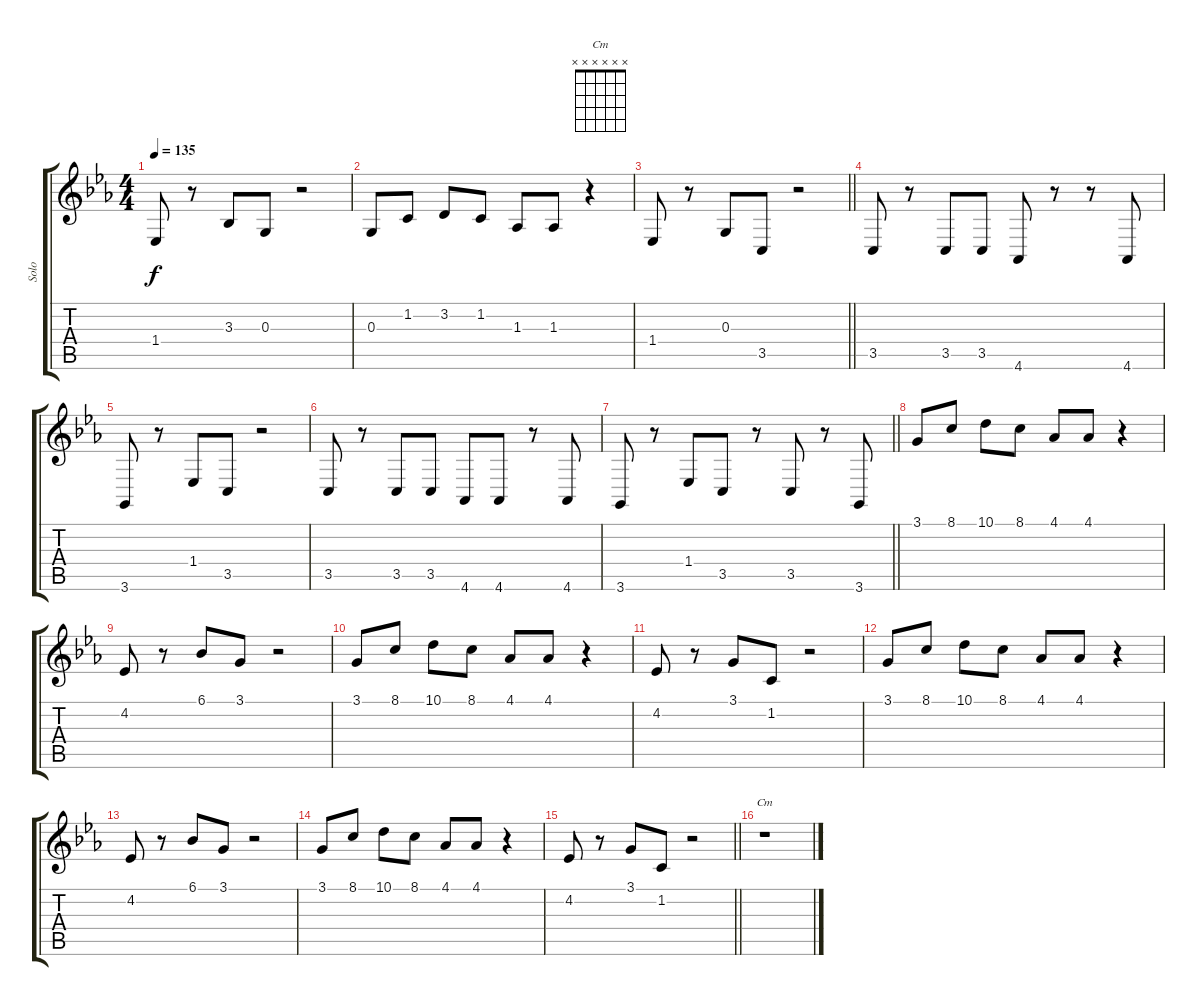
\track ("Solo" "Solo") {instrument drawbarorgan}
\staff {score tabs}
\tuning (E4 B3 G3 D3 A2 E2) {hide}
\chord ("Cm" x x x x x x)
\ts (4 4)
\tempo 135
\clef g2
\ks eb
1.4.8{dy f} r.8 3.3.8 0.3.8 r.2 |
0.3.8 1.2.8 3.2.8 1.2.8 1.3.8 1.3.8 r.4 |
\barLineRight lightlight
1.4.8 r.8 0.3.8 3.5.8 r.2 |
3.5.8 r.8 3.5.8 3.5.8 4.6.8 r.8 r.8 4.6.8 |
3.6.8 r.8 1.4.8 3.5.8 r.2 |
3.5.8 r.8 3.5.8 3.5.8 4.6.8 4.6.8 r.8 4.6.8 |
\barLineRight lightlight
3.6.8 r.8 1.4.8 3.5.8 r.8 3.5.8 r.8 3.6.8 |
3.1.8 8.1.8 10.1.8 8.1.8 4.1.8 4.1.8 r.4 |
4.2.8 r.8 6.1.8 3.1.8 r.2 |
3.1.8 8.1.8 10.1.8 8.1.8 4.1.8 4.1.8 r.4 |
4.2.8 r.8 3.1.8 1.2.8 r.2 |
3.1.8 8.1.8 10.1.8 8.1.8 4.1.8 4.1.8 r.4 |
4.2.8 r.8 6.1.8 3.1.8 r.2 |
3.1.8 8.1.8 10.1.8 8.1.8 4.1.8 4.1.8 r.4 |
\barLineRight lightlight
4.2.8 r.8 3.1.8 1.2.8 r.2 |
r.1{ch "Cm"}
